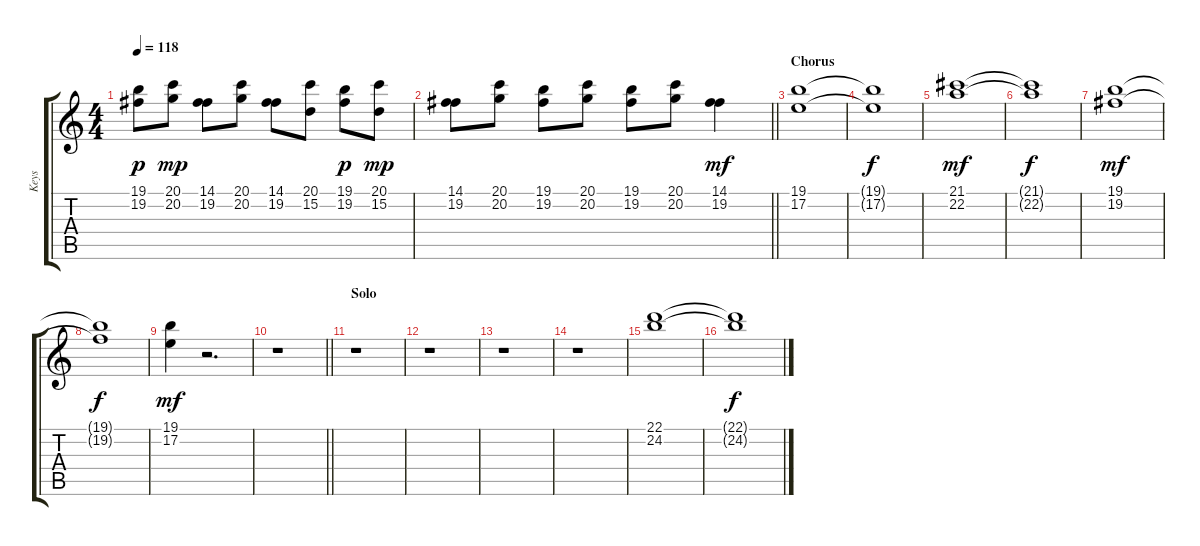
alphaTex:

\track ("Keys" "Keys") {instrument rockorgan}
\staff {score tabs}
\tuning (E4 B3 G3 D3 A2 E2) {hide}
\ts (4 4)
\tempo 118
\clef g2
\ks c
(19.1 19.2).8{dy p} (20.1 20.2).8{dy mp} (14.1 19.2).8 (20.1 20.2).8 (14.1 19.2).8 (20.1 15.2).8 (19.1 19.2).8{dy p} (20.1 15.2).8{dy mp} |
\barLineRight lightlight
(14.1 19.2).8 (20.1 20.2).8 (19.1 19.2).8 (20.1 20.2).8 (19.1 19.2).8 (20.1 20.2).8 (14.1 19.2).4{dy mf} |
\section ("" "Chorus")
(19.1 17.2).1 |
(19.1{t} 17.2{t}).1{dy f} |
(21.1 22.2).1{dy mf} |
(21.1{t} 22.2{t}).1{dy f} |
(19.1 19.2).1{dy mf} |
(19.1{t} 19.2{t}).1{dy f} |
(19.1 17.2).4{dy mf} r.2{d} |
\barLineRight lightlight
r.1 |
\section ("" "Solo")
r.1 |
r.1 |
r.1 |
r.1 |
(22.1 24.2).1 |
(22.1{t} 24.2{t}).1{dy f}
